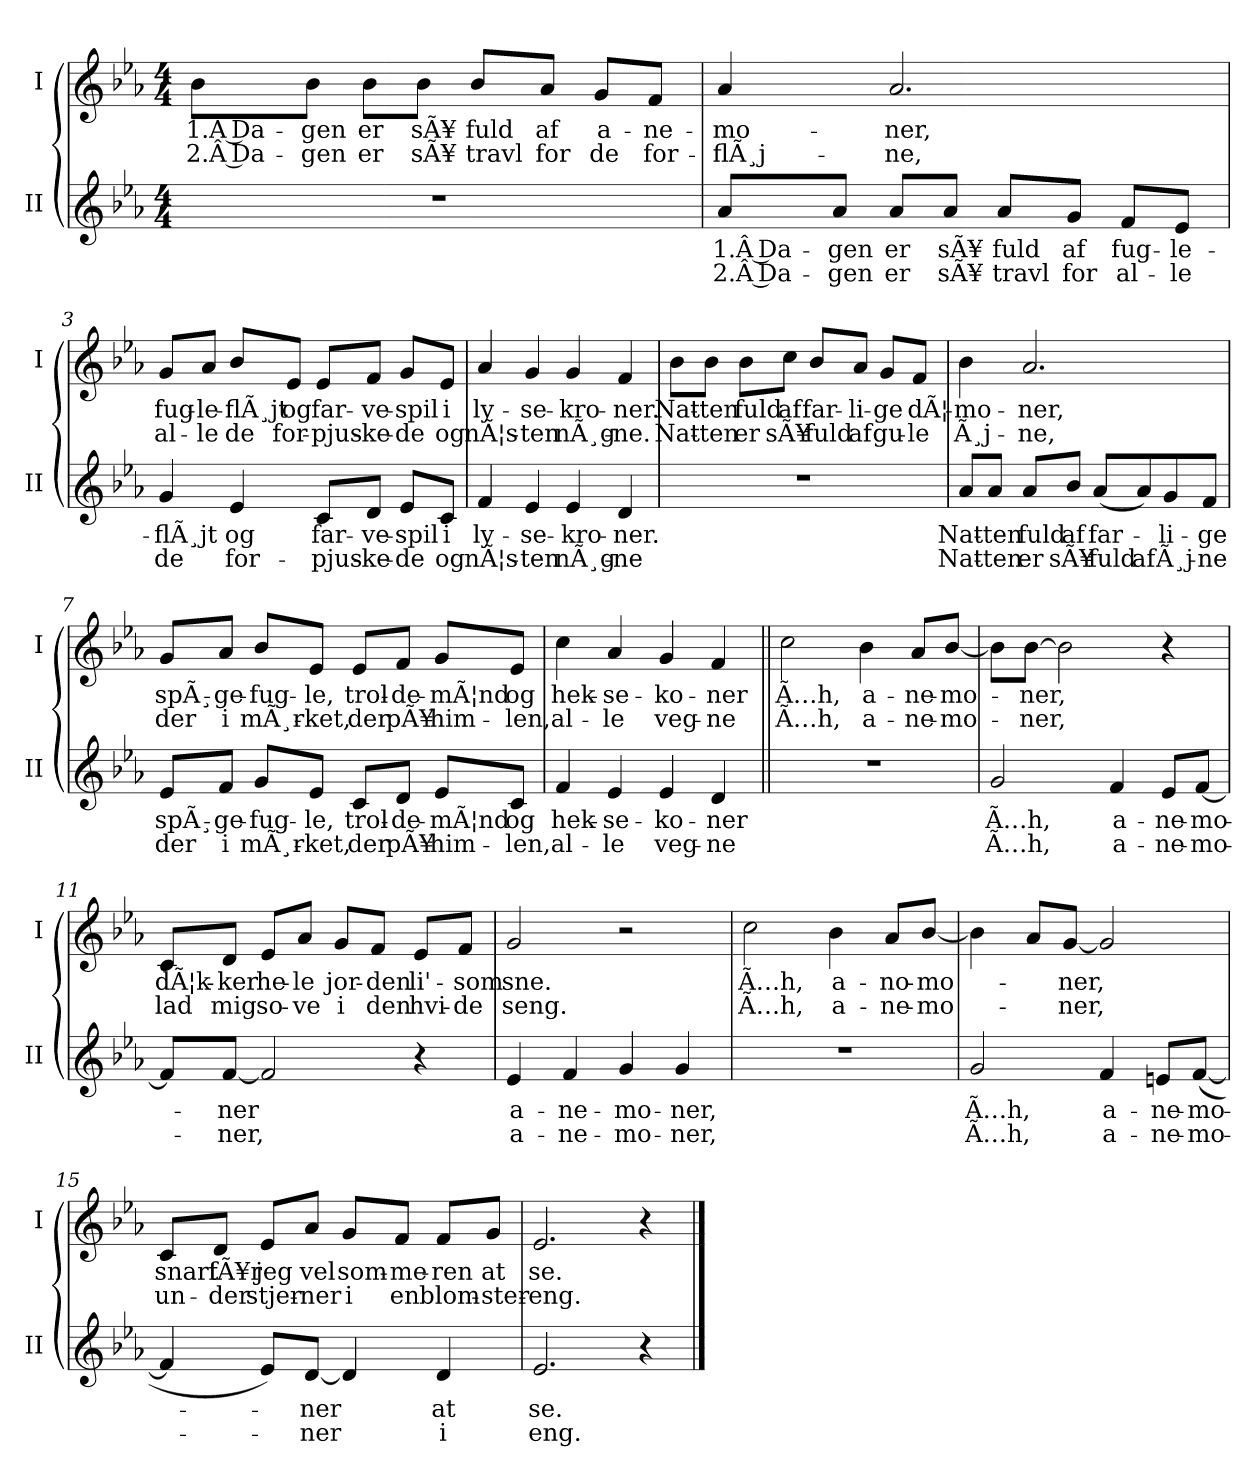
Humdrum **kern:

**kern	**text	**text	**kern	**text	**text
*part2	*part2	*part2	*part1	*part1	*part1
*staff2	*staff2	*staff2	*staff1	*staff1	*staff1
*I"II	*	*	*I"I	*	*
*I'II	*	*	*I'I	*	*
*clefG2	*	*	*clefG2	*	*
*k[b-e-a-]	*	*	*k[b-e-a-]	*	*
*M4/4	*	*	*M4/4	*	*
=1	=1	=1	=1	=1	=1
!	!	!	!	!LO:LY:b	!LO:LY:b
1r	.	.	8b-\L	1.Â Da-	2.Â Da-
!	!	!	!	!LO:LY:b	!LO:LY:b
.	.	.	8b-\J	-gen	-gen
!	!	!	!	!LO:LY:b	!LO:LY:b
.	.	.	8b-\L	er	er
!	!	!	!	!LO:LY:b	!LO:LY:b
.	.	.	8b-\J	sÃ¥	sÃ¥
!	!	!	!	!LO:LY:b	!LO:LY:b
.	.	.	8b-/L	fuld	travl
!	!	!	!	!LO:LY:b	!LO:LY:b
.	.	.	8a-/J	af	for
!	!	!	!	!LO:LY:b	!LO:LY:b
.	.	.	8g/L	a-	de
!	!	!	!	!LO:LY:b	!LO:LY:b
.	.	.	8f/J	-ne-	for-
=2	=2	=2	=2	=2	=2
!	!LO:LY:b	!LO:LY:b	!	!LO:LY:b	!LO:LY:b
8a-/L	1.Â Da-	2.Â Da-	4a-/	-mo-	-flÃ¸j-
!	!LO:LY:b	!LO:LY:b	!	!	!
8a-/J	-gen	-gen	.	.	.
!	!LO:LY:b	!LO:LY:b	!	!LO:LY:b	!LO:LY:b
8a-/L	er	er	2.a-/	-ner,	-ne,
!	!LO:LY:b	!LO:LY:b	!	!	!
8a-/J	sÃ¥	sÃ¥	.	.	.
!	!LO:LY:b	!LO:LY:b	!	!	!
8a-/L	fuld	travl	.	.	.
!	!LO:LY:b	!LO:LY:b	!	!	!
8g/J	af	for	.	.	.
!	!LO:LY:b	!LO:LY:b	!	!	!
8f/L	fug-	al-	.	.	.
!	!LO:LY:b	!LO:LY:b	!	!	!
8e-/J	-le-	-le	.	.	.
=3	=3	=3	=3	=3	=3
!	!LO:LY:b	!LO:LY:b	!	!LO:LY:b	!LO:LY:b
4g/	-flÃ¸jt	de	8g/L	fug-	al-
!	!	!	!	!LO:LY:b	!LO:LY:b
.	.	.	8a-/J	-le-	-le
!	!LO:LY:b	!LO:LY:b	!	!LO:LY:b	!LO:LY:b
4e-/	og	for-	8b-/L	-flÃ¸jt	de
!	!	!	!	!LO:LY:b	!LO:LY:b
.	.	.	8e-/J	og	for-
!	!LO:LY:b	!LO:LY:b	!	!LO:LY:b	!LO:LY:b
8c/L	far-	-pjus-	8e-/L	far-	-pjus-
!	!LO:LY:b	!LO:LY:b	!	!LO:LY:b	!LO:LY:b
8d/J	-ve-	-ke-	8f/J	-ve-	-ke-
!	!LO:LY:b	!LO:LY:b	!	!LO:LY:b	!LO:LY:b
8e-/L	-spil	-de	8g/L	-spil	-de
!	!LO:LY:b	!LO:LY:b	!	!LO:LY:b	!LO:LY:b
8c/J	i	og	8e-/J	i	og
=4	=4	=4	=4	=4	=4
!	!LO:LY:b	!LO:LY:b	!	!LO:LY:b	!LO:LY:b
4f/	ly-	nÃ¦s-	4a-/	ly-	nÃ¦s-
!	!LO:LY:b	!LO:LY:b	!	!LO:LY:b	!LO:LY:b
4e-/	-se-	-ten	4g/	-se-	-ten
!	!LO:LY:b	!LO:LY:b	!	!LO:LY:b	!LO:LY:b
4e-/	-kro-	nÃ¸g-	4g/	-kro-	nÃ¸g-
!	!LO:LY:b	!LO:LY:b	!	!LO:LY:b	!LO:LY:b
4d/	-ner.	-ne	4f/	-ner.	-ne.
!!LO:LB:g=z
=5	=5	=5	=5	=5	=5
!	!	!	!	!LO:LY:b	!LO:LY:b
1r	.	.	8b-\L	Nat-	Nat-
!	!	!	!	!LO:LY:b	!LO:LY:b
.	.	.	8b-\J	-ten	-ten
!	!	!	!	!LO:LY:b	!LO:LY:b
.	.	.	8b-\L	fuld	er
!	!	!	!	!LO:LY:b	!LO:LY:b
.	.	.	8cc\J	af	sÃ¥
!	!	!	!	!LO:LY:b	!LO:LY:b
.	.	.	8b-/L	far-	fuld
!	!	!	!	!LO:LY:b	!LO:LY:b
.	.	.	8a-/J	-li-	af
!	!	!	!	!LO:LY:b	!LO:LY:b
.	.	.	8g/L	-ge	gu-
!	!	!	!	!LO:LY:b	!LO:LY:b
.	.	.	8f/J	dÃ¦-	-le
=6	=6	=6	=6	=6	=6
!	!LO:LY:b	!LO:LY:b	!	!LO:LY:b	!LO:LY:b
8a-/L	Nat-	Nat-	4b-\	-mo-	Ã¸j-
!	!LO:LY:b	!LO:LY:b	!	!	!
8a-/J	-ten	-ten	.	.	.
!	!LO:LY:b	!LO:LY:b	!	!LO:LY:b	!LO:LY:b
8a-/L	fuld	er	2.a-/	-ner,	-ne,
!	!LO:LY:b	!LO:LY:b	!	!	!
8b-/J	af	sÃ¥	.	.	.
!	!LO:LY:b	!LO:LY:b	!	!	!
(<8a-/L	far-	fuld	.	.	.
!	!	!LO:LY:b	!	!	!
8a-/)	.	af	.	.	.
!	!LO:LY:b	!LO:LY:b	!	!	!
8g/	-li-	Ã¸j-	.	.	.
!	!LO:LY:b	!LO:LY:b	!	!	!
8f/J	-ge	-ne	.	.	.
=7	=7	=7	=7	=7	=7
!	!LO:LY:b	!LO:LY:b	!	!LO:LY:b	!LO:LY:b
8e-/L	spÃ¸-	der	8g/L	spÃ¸-	der
!	!LO:LY:b	!LO:LY:b	!	!LO:LY:b	!LO:LY:b
8f/J	-ge-	i	8a-/J	-ge-	i
!	!LO:LY:b	!LO:LY:b	!	!LO:LY:b	!LO:LY:b
8g/L	-fug-	mÃ¸r-	8b-/L	-fug-	mÃ¸r-
!	!LO:LY:b	!LO:LY:b	!	!LO:LY:b	!LO:LY:b
8e-/J	-le,	-ket,	8e-/J	-le,	-ket,
!	!LO:LY:b	!LO:LY:b	!	!LO:LY:b	!LO:LY:b
8c/L	trol-	der	8e-/L	trol-	der
!	!LO:LY:b	!LO:LY:b	!	!LO:LY:b	!LO:LY:b
8d/J	-de-	pÃ¥	8f/J	-de-	pÃ¥
!	!LO:LY:b	!LO:LY:b	!	!LO:LY:b	!LO:LY:b
8e-/L	-mÃ¦nd	him-	8g/L	-mÃ¦nd	him-
!	!LO:LY:b	!LO:LY:b	!	!LO:LY:b	!LO:LY:b
8c/J	og	-len,	8e-/J	og	-len,
=8	=8	=8	=8	=8	=8
!	!LO:LY:b	!LO:LY:b	!	!LO:LY:b	!LO:LY:b
4f/	hek-	al-	4cc\	hek-	al-
!	!LO:LY:b	!LO:LY:b	!	!LO:LY:b	!LO:LY:b
4e-/	-se-	-le	4a-/	-se-	-le
!	!LO:LY:b	!LO:LY:b	!	!LO:LY:b	!LO:LY:b
4e-/	-ko-	veg-	4g/	-ko-	veg-
!	!LO:LY:b	!LO:LY:b	!	!LO:LY:b	!LO:LY:b
4d/	-ner	-ne	4f/	-ner	-ne
!!LO:LB:g=z
=9||	=9||	=9||	=9||	=9||	=9||
!	!	!	!	!LO:LY:b	!LO:LY:b
1r	.	.	2cc\	Ã…h,	Ã…h,
!	!	!	!	!LO:LY:b	!LO:LY:b
.	.	.	4b-\	a-	a-
!	!	!	!	!LO:LY:b	!LO:LY:b
.	.	.	8a-/L	-ne-	-ne-
!	!	!	!	!LO:LY:b	!LO:LY:b
.	.	.	[8b-/J	-mo-	-mo-
=10	=10	=10	=10	=10	=10
!	!LO:LY:b	!LO:LY:b	!	!	!
2g/	Ã…h,	Ã…h,	8b-\L]	.	.
!	!	!	!	!LO:LY:b	!LO:LY:b
.	.	.	[8b-\J	-ner,	-ner,
.	.	.	2b-\]	.	.
!	!LO:LY:b	!LO:LY:b	!	!	!
4f/	a-	a-	.	.	.
!	!LO:LY:b	!LO:LY:b	!	!	!
8e-/L	-ne-	-ne-	4r	.	.
!	!LO:LY:b	!LO:LY:b	!	!	!
[8f/J	-mo-	-mo-	.	.	.
=11	=11	=11	=11	=11	=11
!	!	!	!	!LO:LY:b	!LO:LY:b
8f/L]	.	.	8c/L	dÃ¦k-	lad
!	!LO:LY:b	!LO:LY:b	!	!LO:LY:b	!LO:LY:b
[8f/J	-ner	-ner,	8d/J	-ker	mig
!	!	!	!	!LO:LY:b	!LO:LY:b
2f/]	.	.	8e-/L	he-	so-
!	!	!	!	!LO:LY:b	!LO:LY:b
.	.	.	8a-/J	-le	-ve
!	!	!	!	!LO:LY:b	!LO:LY:b
.	.	.	8g/L	jor-	i
!	!	!	!	!LO:LY:b	!LO:LY:b
.	.	.	8f/J	-den	den
!	!	!	!	!LO:LY:b	!LO:LY:b
4r	.	.	8e-/L	li'-	hvi-
!	!	!	!	!LO:LY:b	!LO:LY:b
.	.	.	8f/J	-som	-de
=12	=12	=12	=12	=12	=12
!	!LO:LY:b	!LO:LY:b	!	!LO:LY:b	!LO:LY:b
4e-/	a-	a-	2g/	sne.	seng.
!	!LO:LY:b	!LO:LY:b	!	!	!
4f/	-ne-	-ne-	.	.	.
!	!LO:LY:b	!LO:LY:b	!	!	!
4g/	-mo-	-mo-	2r	.	.
!	!LO:LY:b	!LO:LY:b	!	!	!
4g/	-ner,	-ner,	.	.	.
=13	=13	=13	=13	=13	=13
!	!	!	!	!LO:LY:b	!LO:LY:b
1r	.	.	2cc\	Ã…h,	Ã…h,
!	!	!	!	!LO:LY:b	!LO:LY:b
.	.	.	4b-\	a-	a-
!	!	!	!	!LO:LY:b	!LO:LY:b
.	.	.	8a-/L	-no-	-ne-
!	!	!	!	!LO:LY:b	!LO:LY:b
.	.	.	[8b-/J	-mo-	-mo-
!!LO:LB:g=z
=14	=14	=14	=14	=14	=14
!	!LO:LY:b	!LO:LY:b	!	!	!
2g/	Ã…h,	Ã…h,	4b-\]	.	.
.	.	.	8a-/L	.	.
!	!	!	!	!LO:LY:b	!LO:LY:b
.	.	.	[8g/J	-ner,	-ner,
!	!LO:LY:b	!LO:LY:b	!	!	!
4f/	a-	a-	2g/]	.	.
!	!LO:LY:b	!LO:LY:b	!	!	!
8en/L	-ne-	-ne-	.	.	.
!	!LO:LY:b	!LO:LY:b	!	!	!
(<[8f/J	-mo-	-mo-	.	.	.
=15	=15	=15	=15	=15	=15
!	!	!	!	!LO:LY:b	!LO:LY:b
4f/]	.	.	8c/L	snart	un-
!	!	!	!	!LO:LY:b	!LO:LY:b
.	.	.	8d/J	fÃ¥r	-der
!	!	!	!	!LO:LY:b	!LO:LY:b
8e-/L)	.	.	8e-/L	jeg	stjer-
!	!LO:LY:b	!LO:LY:b	!	!LO:LY:b	!LO:LY:b
[8d/J	-ner	-ner	8a-/J	vel	-ner
!	!	!	!	!LO:LY:b	!LO:LY:b
4d/]	.	.	8g/L	som-	i
!	!	!	!	!LO:LY:b	!LO:LY:b
.	.	.	8f/J	-me-	en
!	!LO:LY:b	!LO:LY:b	!	!LO:LY:b	!LO:LY:b
4d/	at	i	8f/L	-ren	blom-
!	!	!	!	!LO:LY:b	!LO:LY:b
.	.	.	8g/J	at	-ster-
=16	=16	=16	=16	=16	=16
!	!LO:LY:b	!LO:LY:b	!	!LO:LY:b	!LO:LY:b
2.e-/	se.	eng.	2.e-/	se.	-eng.
4r	.	.	4r	.	.
==	==	==	==	==	==
*-	*-	*-	*-	*-	*-
